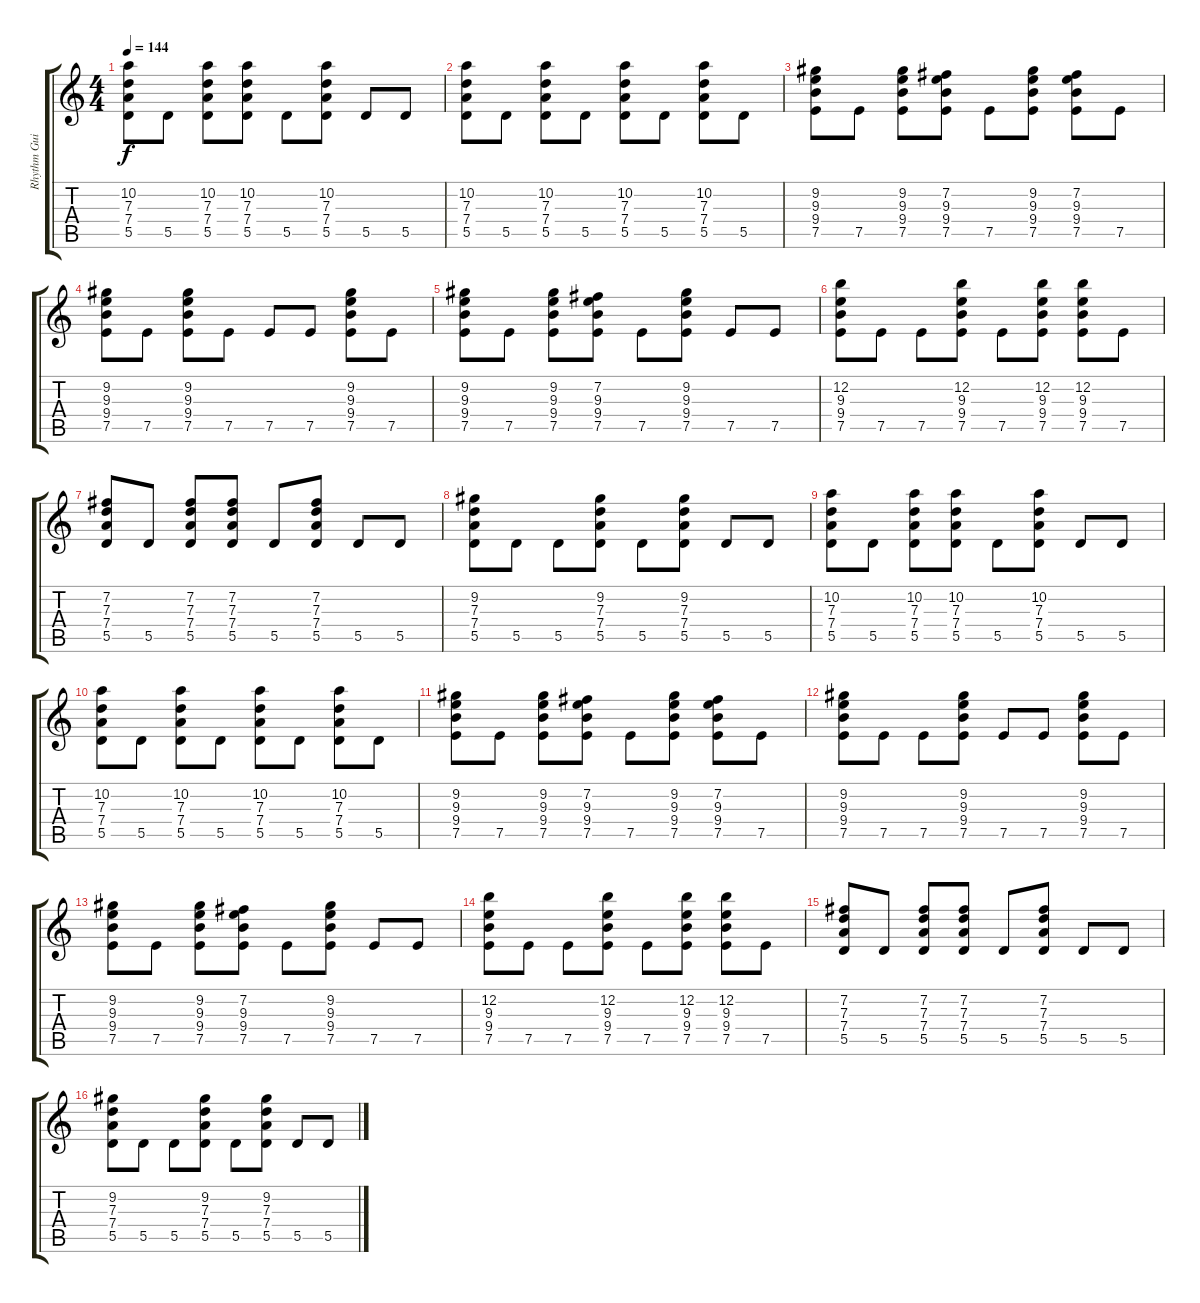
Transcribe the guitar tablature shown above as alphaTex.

\track ("Rhythm Guitar Left" "Rhythm Gui") {instrument distortionguitar}
\staff {score tabs}
\tuning (E4 B3 G3 D3 A2 E2) {hide}
\ts (4 4)
\tempo 144
\clef g2
\ks c
(10.2 7.3 7.4 5.5).8{dy f} 5.5.8 (10.2 7.3 7.4 5.5).8 (10.2 7.3 7.4 5.5).8 5.5.8 (10.2 7.3 7.4 5.5).8 5.5.8 5.5.8 |
(10.2 7.3 7.4 5.5).8 5.5.8 (10.2 7.3 7.4 5.5).8 5.5.8 (10.2 7.3 7.4 5.5).8 5.5.8 (10.2 7.3 7.4 5.5).8 5.5.8 |
(9.2 9.3 9.4 7.5).8 7.5.8 (9.2 9.3 9.4 7.5).8 (7.2 9.3 9.4 7.5).8 7.5.8 (9.2 9.3 9.4 7.5).8 (7.2 9.3 9.4 7.5).8 7.5.8 |
(9.2 9.3 9.4 7.5).8 7.5.8 (9.2 9.3 9.4 7.5).8 7.5.8 7.5.8 7.5.8 (9.2 9.3 9.4 7.5).8 7.5.8 |
(9.2 9.3 9.4 7.5).8 7.5.8 (9.2 9.3 9.4 7.5).8 (7.2 9.3 9.4 7.5).8 7.5.8 (9.2 9.3 9.4 7.5).8 7.5.8 7.5.8 |
(12.2 9.3 9.4 7.5).8 7.5.8 7.5.8 (12.2 9.3 9.4 7.5).8 7.5.8 (12.2 9.3 9.4 7.5).8 (12.2 9.3 9.4 7.5).8 7.5.8 |
\section ("" "")
(7.2 7.3 7.4 5.5).8 5.5.8 (7.2 7.3 7.4 5.5).8 (7.2 7.3 7.4 5.5).8 5.5.8 (7.2 7.3 7.4 5.5).8 5.5.8 5.5.8 |
(9.2 7.3 7.4 5.5).8 5.5.8 5.5.8 (9.2 7.3 7.4 5.5).8 5.5.8 (9.2 7.3 7.4 5.5).8 5.5.8 5.5.8 |
(10.2 7.3 7.4 5.5).8 5.5.8 (10.2 7.3 7.4 5.5).8 (10.2 7.3 7.4 5.5).8 5.5.8 (10.2 7.3 7.4 5.5).8 5.5.8 5.5.8 |
(10.2 7.3 7.4 5.5).8 5.5.8 (10.2 7.3 7.4 5.5).8 5.5.8 (10.2 7.3 7.4 5.5).8 5.5.8 (10.2 7.3 7.4 5.5).8 5.5.8 |
(9.2 9.3 9.4 7.5).8 7.5.8 (9.2 9.3 9.4 7.5).8 (7.2 9.3 9.4 7.5).8 7.5.8 (9.2 9.3 9.4 7.5).8 (7.2 9.3 9.4 7.5).8 7.5.8 |
(9.2 9.3 9.4 7.5).8 7.5.8 7.5.8 (9.2 9.3 9.4 7.5).8 7.5.8 7.5.8 (9.2 9.3 9.4 7.5).8 7.5.8 |
(9.2 9.3 9.4 7.5).8 7.5.8 (9.2 9.3 9.4 7.5).8 (7.2 9.3 9.4 7.5).8 7.5.8 (9.2 9.3 9.4 7.5).8 7.5.8 7.5.8 |
(12.2 9.3 9.4 7.5).8 7.5.8 7.5.8 (12.2 9.3 9.4 7.5).8 7.5.8 (12.2 9.3 9.4 7.5).8 (12.2 9.3 9.4 7.5).8 7.5.8 |
\section ("" "")
(7.2 7.3 7.4 5.5).8 5.5.8 (7.2 7.3 7.4 5.5).8 (7.2 7.3 7.4 5.5).8 5.5.8 (7.2 7.3 7.4 5.5).8 5.5.8 5.5.8 |
(9.2 7.3 7.4 5.5).8 5.5.8 5.5.8 (9.2 7.3 7.4 5.5).8 5.5.8 (9.2 7.3 7.4 5.5).8 5.5.8 5.5.8
